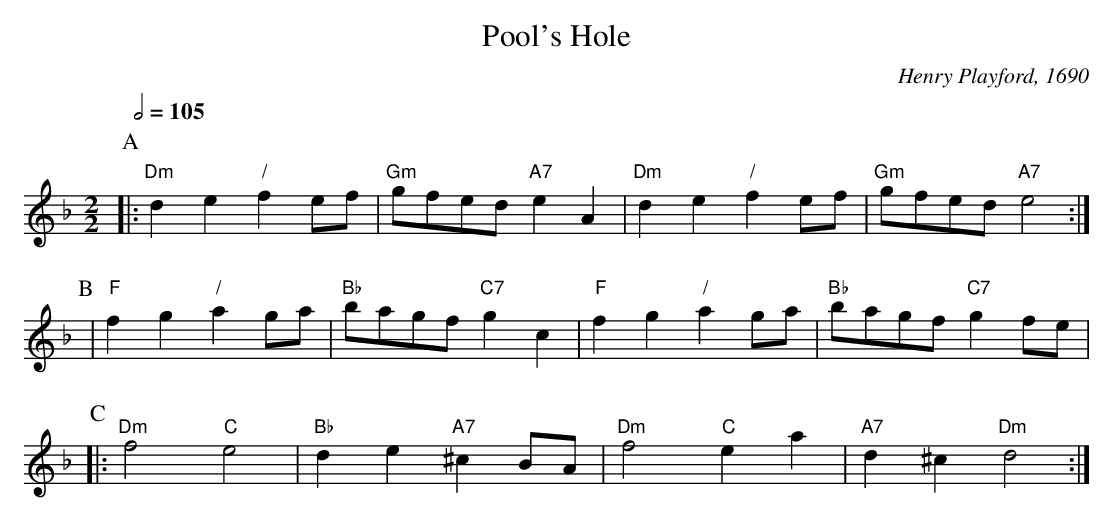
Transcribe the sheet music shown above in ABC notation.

X:1
T:Pool's Hole
C:Henry Playford, 1690
L:1/4
M:2/2
Q:1/2=105
K:Dm
P:A
|: "Dm"de "/"fe/f/ | "Gm"g/f/e/d/ "A7"eA | "Dm"de "/"fe/f/ | "Gm"g/f/e/d/ "A7"e2 :|
P:B
| "F"fg "/"ag/a/ | "Bb"b/a/g/f/ "C7"gc | "F"fg "/"ag/a/ | "Bb"b/a/g/f/ "C7"gf/e/ |
P:C
|: "Dm"f2 "C"e2 | "Bb"de "A7"^cB/A/ | "Dm"f2 "C"ea | "A7"d^c "Dm"d2 :|
